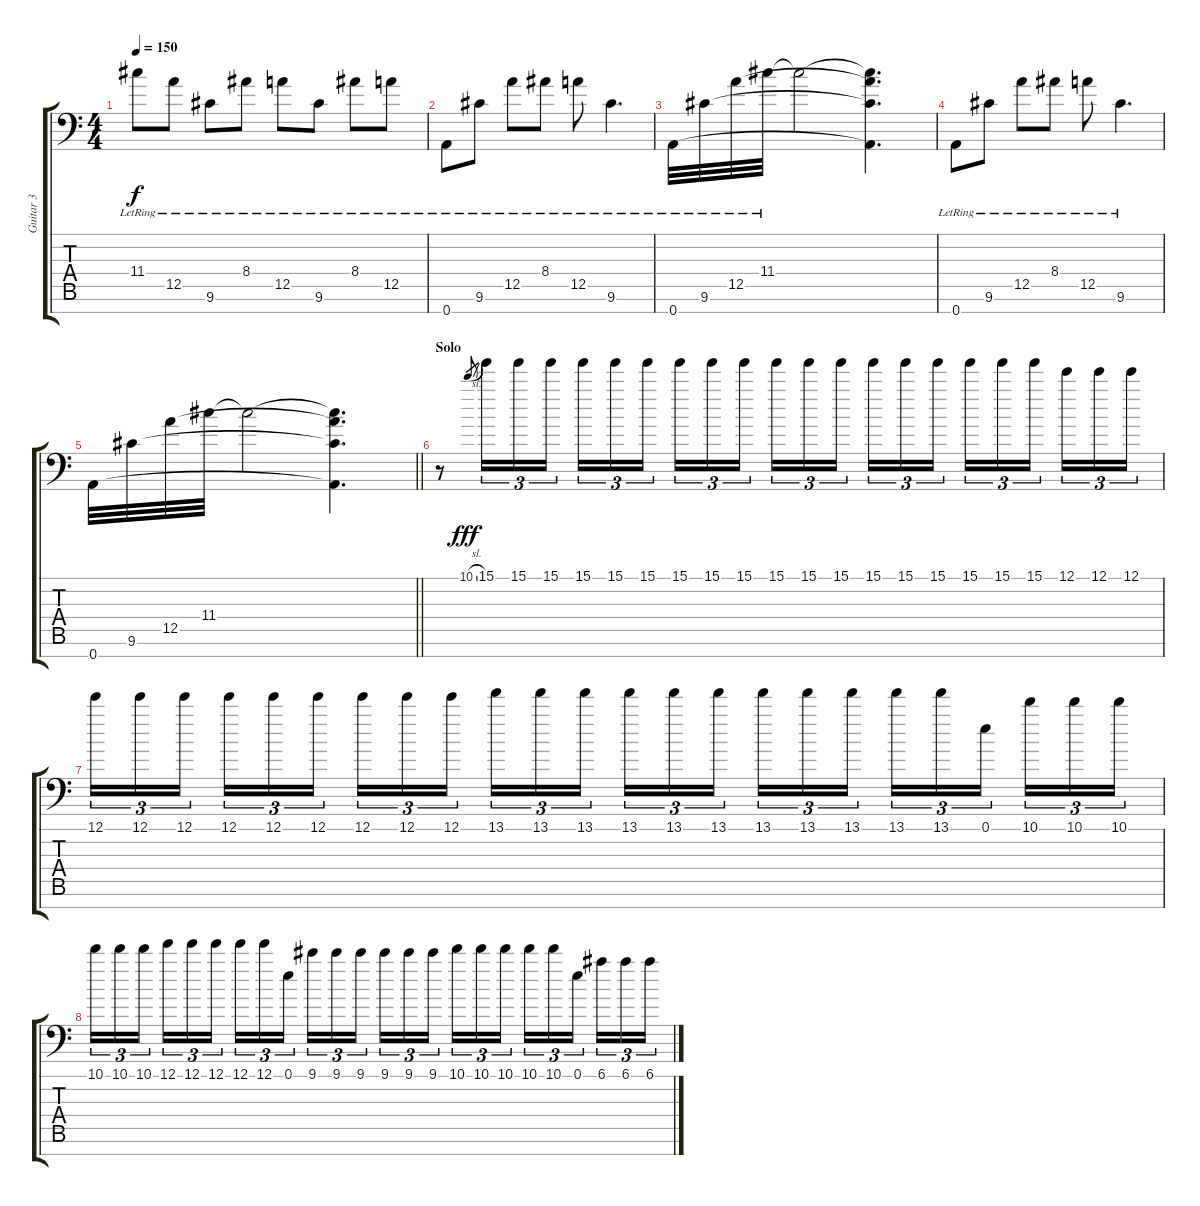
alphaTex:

\track ("Guitar 3" "Guitar 3") {instrument overdrivenguitar}
\staff {score tabs}
\tuning (E4 B3 G3 D3 A2 E2 A1) {hide}
\ts (4 4)
\tempo 150
\clef f4
\ks c
11.4{lr}.8{dy f} 12.5{lr}.8 9.6{lr}.8 8.4{lr}.8 12.5{lr}.8 9.6{lr}.8 8.4{lr}.8 12.5{lr}.8 |
0.7{lr}.8 9.6{lr}.8 12.5{lr}.8 8.4{lr}.8 12.5{lr}.8 9.6{lr}.4{d} |
0.7{lr}.32 9.6{lr}.32 12.5{lr}.32 11.4{lr}.32 11.4{t}.2 (11.4{t} 12.5{t} 9.6{t} 0.7{t}).4{d} |
0.7{lr}.8 9.6{lr}.8 12.5{lr}.8 8.4{lr}.8 12.5{lr}.8 9.6{lr}.4{d} |
\barLineRight lightlight
0.7.32 9.6.32 12.5.32 11.4.32 11.4{t}.2 (11.4{t} 12.5{t} 9.6{t} 0.7{t}).4{d} |
\section ("" "Solo")
r.8{volume 10 balance 8 instrument distortionguitar} 10.1{sl}.8{gr dy fff} 15.1.16{tu (3 2)} 15.1.16{tu (3 2)} 15.1.16{tu (3 2)} 15.1.16{tu (3 2)} 15.1.16{tu (3 2)} 15.1.16{tu (3 2) beam splitsecondary} 15.1.16{tu (3 2)} 15.1.16{tu (3 2)} 15.1.16{tu (3 2)} 15.1.16{tu (3 2)} 15.1.16{tu (3 2)} 15.1.16{tu (3 2) beam splitsecondary} 15.1.16{tu (3 2)} 15.1.16{tu (3 2)} 15.1.16{tu (3 2)} 15.1.16{tu (3 2)} 15.1.16{tu (3 2)} 15.1.16{tu (3 2) beam splitsecondary} 12.1.16{tu (3 2)} 12.1.16{tu (3 2)} 12.1.16{tu (3 2)} |
12.1.16{tu (3 2)} 12.1.16{tu (3 2)} 12.1.16{tu (3 2) beam splitsecondary} 12.1.16{tu (3 2)} 12.1.16{tu (3 2)} 12.1.16{tu (3 2)} 12.1.16{tu (3 2)} 12.1.16{tu (3 2)} 12.1.16{tu (3 2) beam splitsecondary} 13.1.16{tu (3 2)} 13.1.16{tu (3 2)} 13.1.16{tu (3 2)} 13.1.16{tu (3 2)} 13.1.16{tu (3 2)} 13.1.16{tu (3 2) beam splitsecondary} 13.1.16{tu (3 2)} 13.1.16{tu (3 2)} 13.1.16{tu (3 2)} 13.1.16{tu (3 2)} 13.1.16{tu (3 2)} 0.1.16{tu (3 2) beam splitsecondary} 10.1.16{tu (3 2)} 10.1.16{tu (3 2)} 10.1.16{tu (3 2)} |
10.1.16{tu (3 2)} 10.1.16{tu (3 2)} 10.1.16{tu (3 2) beam splitsecondary} 12.1.16{tu (3 2)} 12.1.16{tu (3 2)} 12.1.16{tu (3 2)} 12.1.16{tu (3 2)} 12.1.16{tu (3 2)} 0.1.16{tu (3 2) beam splitsecondary} 9.1.16{tu (3 2)} 9.1.16{tu (3 2)} 9.1.16{tu (3 2)} 9.1.16{tu (3 2)} 9.1.16{tu (3 2)} 9.1.16{tu (3 2) beam splitsecondary} 10.1.16{tu (3 2)} 10.1.16{tu (3 2)} 10.1.16{tu (3 2)} 10.1.16{tu (3 2)} 10.1.16{tu (3 2)} 0.1.16{tu (3 2) beam splitsecondary} 6.1.16{tu (3 2)} 6.1.16{tu (3 2)} 6.1.16{tu (3 2)}
